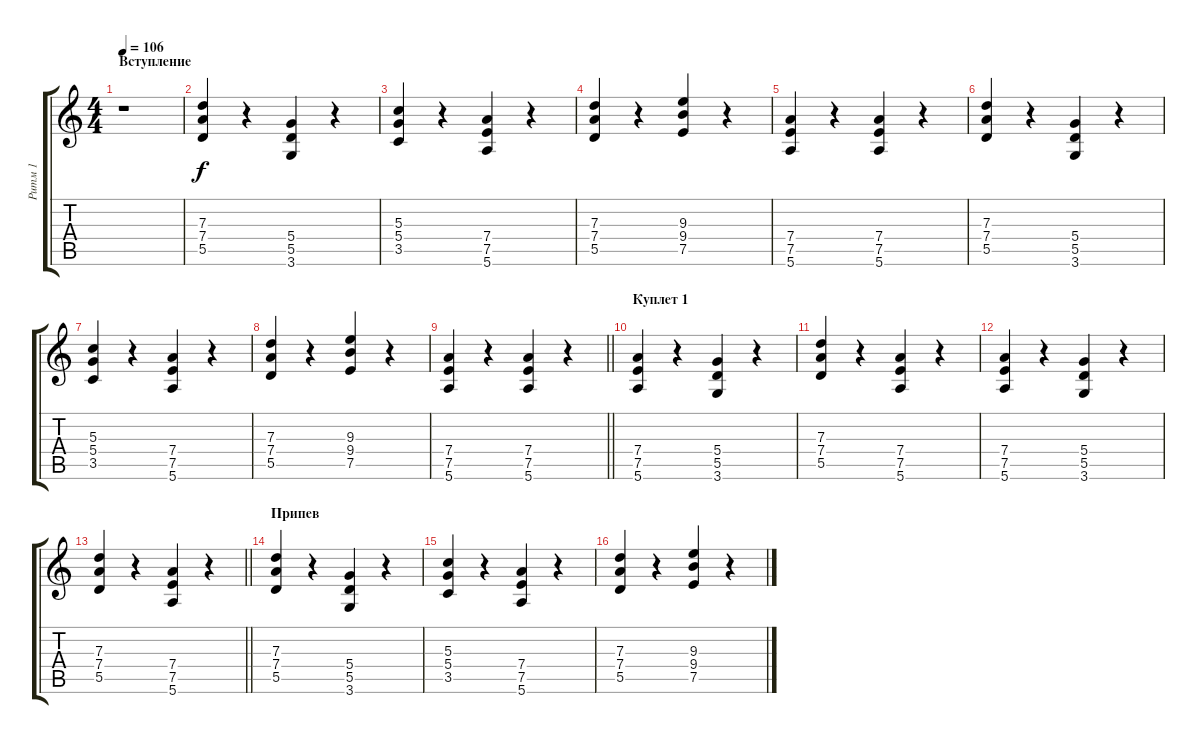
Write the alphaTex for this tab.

\track ("Ритм 1" "Ритм 1") {instrument distortionguitar}
\staff {score tabs}
\tuning (E4 B3 G3 D3 A2 E2) {hide}
\ts (4 4)
\section ("" "Вступление")
\tempo 106
\clef g2
\ks c
r.1{dy f instrument distortionguitar} |
(7.3 7.4 5.5).4 r.4 (5.4 5.5 3.6).4 r.4 |
(5.3 5.4 3.5).4 r.4 (7.4 7.5 5.6).4 r.4 |
(7.3 7.4 5.5).4 r.4 (9.3 9.4 7.5).4 r.4 |
(7.4 7.5 5.6).4 r.4 (7.4 7.5 5.6).4 r.4 |
(7.3 7.4 5.5).4 r.4 (5.4 5.5 3.6).4 r.4 |
(5.3 5.4 3.5).4 r.4 (7.4 7.5 5.6).4 r.4 |
(7.3 7.4 5.5).4 r.4 (9.3 9.4 7.5).4 r.4 |
\barLineRight lightlight
(7.4 7.5 5.6).4 r.4 (7.4 7.5 5.6).4 r.4 |
\section ("" "Куплет 1")
(7.4 7.5 5.6).4 r.4 (5.4 5.5 3.6).4 r.4 |
(7.3 7.4 5.5).4 r.4 (7.4 7.5 5.6).4 r.4 |
(7.4 7.5 5.6).4 r.4 (5.4 5.5 3.6).4 r.4 |
\barLineRight lightlight
(7.3 7.4 5.5).4 r.4 (7.4 7.5 5.6).4 r.4 |
\section ("" "Припев")
(7.3 7.4 5.5).4 r.4 (5.4 5.5 3.6).4 r.4 |
(5.3 5.4 3.5).4 r.4 (7.4 7.5 5.6).4 r.4 |
(7.3 7.4 5.5).4 r.4 (9.3 9.4 7.5).4 r.4
